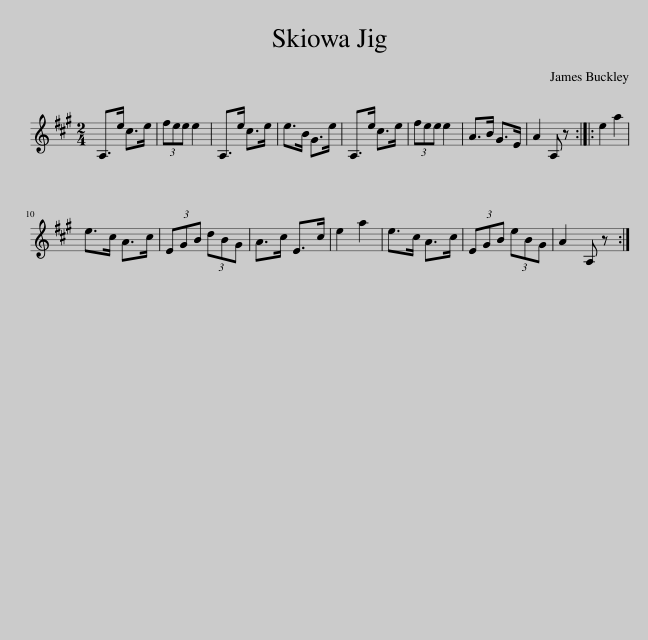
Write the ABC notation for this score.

X:1
L:1/8
M:2/4
I:linebreak $
K:A
V:1 treble
V:1
 A,>e c>e | (3fee e2 | A,>e c>e | e>B G>e | A,>e c>e | %5
 (3fee e2 | A>B G>E | A2 A, z :: e2 a2 |$ e>c A>c | %10
 (3EGB (3dBG | A>c E>c | e2 a2 | e>c A>c | (3EGB (3eBG | %15
 A2 A, z :| %16
